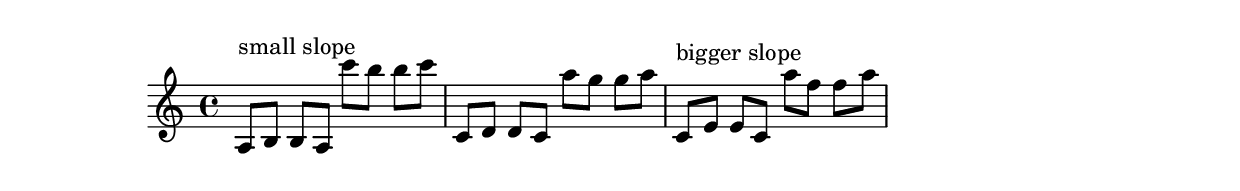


\version "2.1.26"
\header{

    texidoc="Simple beams on middle staffline are allowed to be
    slightly sloped, even if the notes have ledgers.  Beams reaching
    beyond middle line can have bigger slope."

}

\score{
    \notes\relative c'{
	%%\override Staff.Stem  #'beamed-lengths = #'(3.50)
	%%  c8[ d]
	%%  d[ c]
	%% r2
	%% \override Staff.Stem  #'beamed-lengths = #'(3.26)

         a8[^"small slope" b]
         b[ a]

	 c''[ b]
	 b[ c]
	
	 c,,[ d]
	 d[ c]
	
	 a''[ g]
	 g[ a]

	 c,,[^"bigger slope" e]
	 e[ c]
	
	 a''[ f]
	 f[ a]
    }
    \paper{
	raggedright = ##t
    }
}

